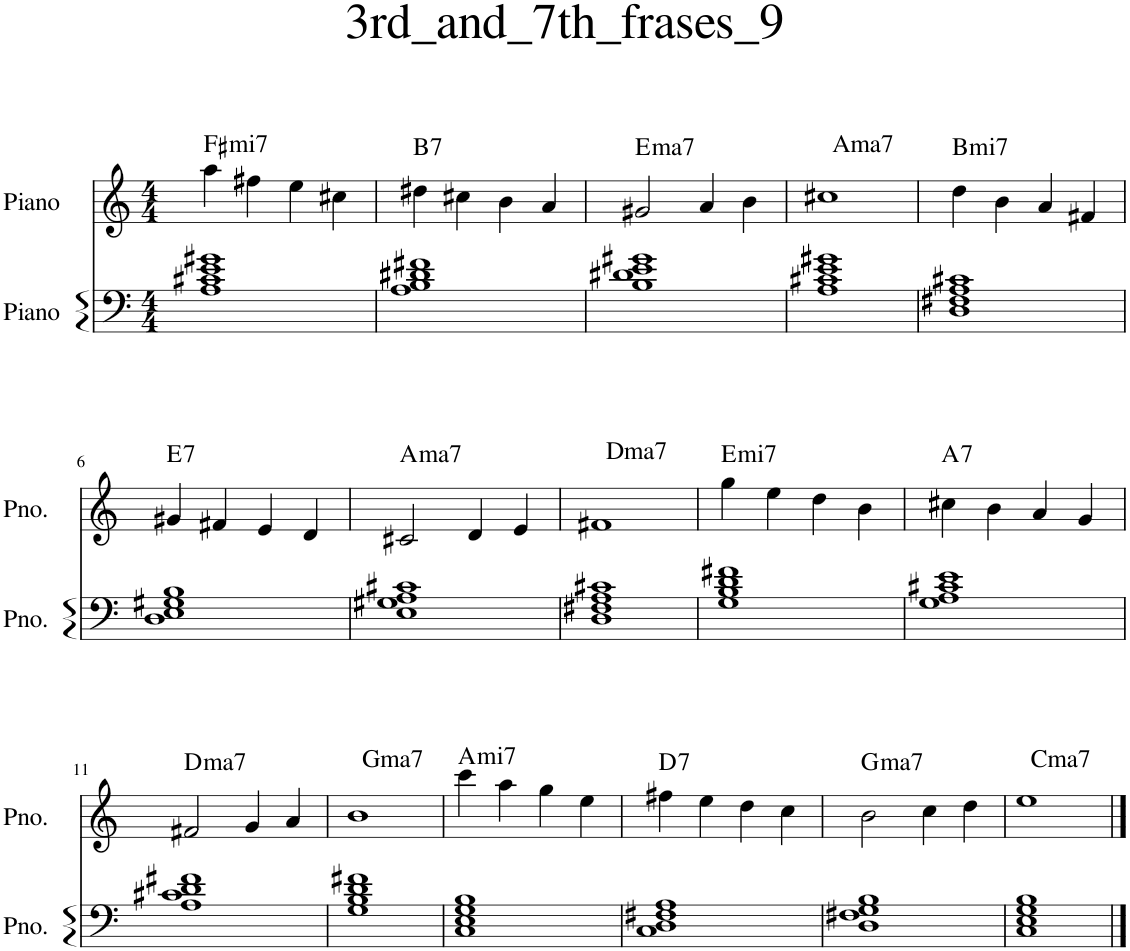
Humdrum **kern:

**kern	**kern	**harte
*part2	*part1	*part1
*staff2	*staff1	*
*I"Piano	*I"Piano	*
*I'Pno.	*I'Pno.	*
*clefF4	*clefG2	*
*k[]	*k[]	*
*M4/4	*M4/4	*
=1	=1	=1
!	!	!LO:H:kt=mi7
1A 1c#X 1e 1g#X	4aa\	F#:min7
.	4ff#X\	.
.	4ee\	.
.	4cc#X\	.
=2	=2	=2
!	!	!LO:H:kt=7
1A 1B 1d#X 1f#X	4dd#X\	B:7
.	4cc#X\	.
.	4b\	.
.	4a/	.
=3	=3	=3
!	!	!LO:H:kt=ma7
1B 1d#X 1e 1g#X	2g#X/	E:maj7
.	4a/	.
.	4b\	.
=4	=4	=4
!	!LO:TX:a:t=Ama7	!
1A 1c#X 1e 1g#X	1cc#X	.
=5	=5	=5
!	!	!LO:H:kt=mi7
1D 1F#X 1A 1c#X	4dd\	B:min7
.	4b\	.
.	4a/	.
.	4f#X/	.
!!LO:LB:g=z
=6	=6	=6
!	!	!LO:H:kt=7
1D 1E 1G#X 1B	4g#X/	E:7
.	4f#X/	.
.	4e/	.
.	4d/	.
=7	=7	=7
!	!	!LO:H:kt=ma7
1E 1G#X 1A 1c#X	2c#X/	A:maj7
.	4d/	.
.	4e/	.
=8	=8	=8
!	!LO:TX:a:t=Dma7	!
1D 1F#X 1A 1c#X	1f#X	.
=9	=9	=9
!	!	!LO:H:kt=mi7
1G 1B 1d 1f#X	4gg\	E:min7
.	4ee\	.
.	4dd\	.
.	4b\	.
=10	=10	=10
!	!	!LO:H:kt=7
1G 1A 1c#X 1e	4cc#X\	A:7
.	4b\	.
.	4a/	.
.	4g/	.
!!LO:LB:g=z
=11	=11	=11
!	!	!LO:H:kt=ma7
1A 1c#X 1d 1f#X	2f#X/	D:maj7
.	4g/	.
.	4a/	.
=12	=12	=12
!	!LO:TX:a:t=Gma7	!
1G 1B 1d 1f#X	1b	.
=13	=13	=13
!	!	!LO:H:kt=mi7
1C 1E 1G 1B	4ccc\	A:min7
.	4aa\	.
.	4gg\	.
.	4ee\	.
=14	=14	=14
!	!	!LO:H:kt=7
1C 1D 1F#X 1A	4ff#X\	D:7
.	4ee\	.
.	4dd\	.
.	4cc\	.
=15	=15	=15
!	!	!LO:H:kt=ma7
1D 1F#X 1G 1B	2b\	G:maj7
.	4cc\	.
.	4dd\	.
=16	=16	=16
!	!LO:TX:a:t=Cma7	!
1C 1E 1G 1B	1ee	.
==	==	==
*-	*-	*-
